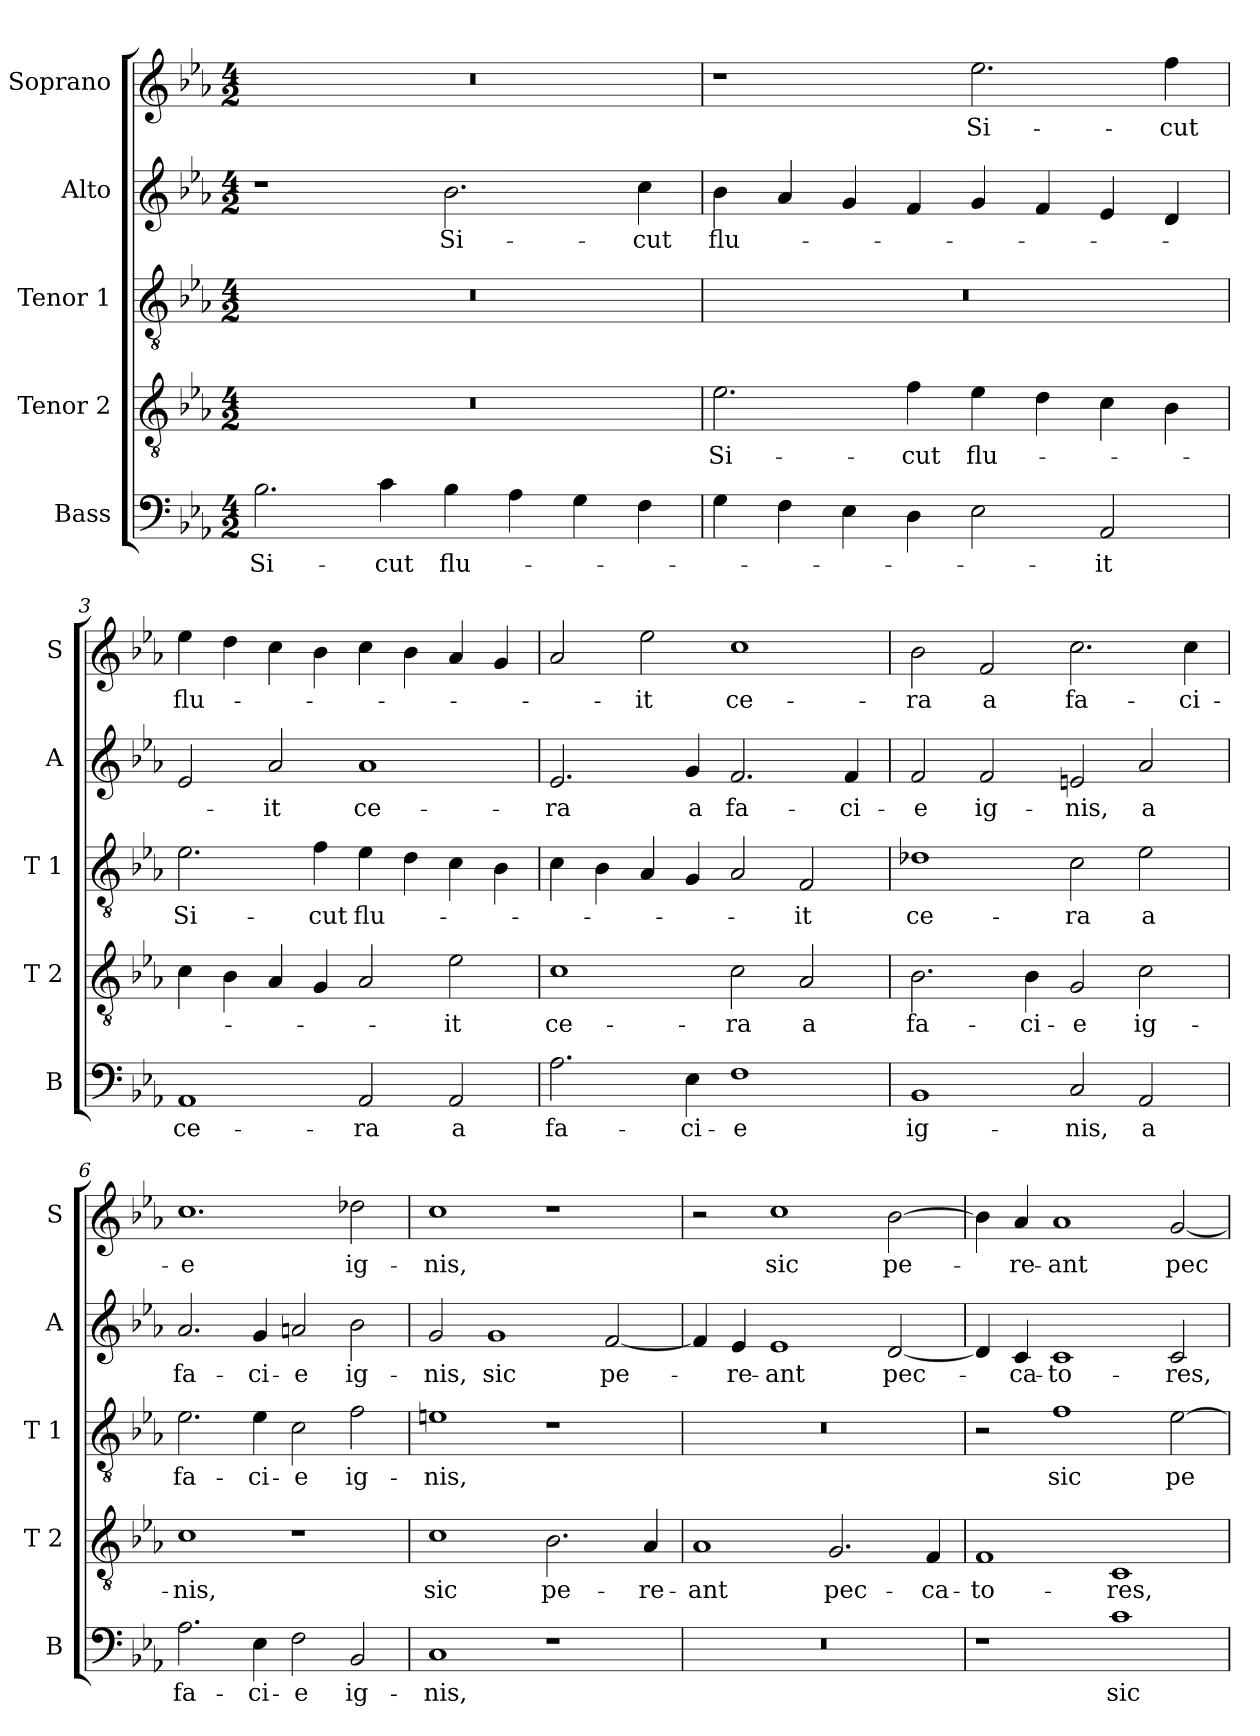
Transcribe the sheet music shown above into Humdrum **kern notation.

**kern	**text	**kern	**text	**kern	**text	**kern	**text	**kern	**text
*part5	*part5	*part4	*part4	*part3	*part3	*part2	*part2	*part1	*part1
*staff5	*staff5	*staff4	*staff4	*staff3	*staff3	*staff2	*staff2	*staff1	*staff1
*I"Bass	*	*I"Tenor 2	*	*I"Tenor 1	*	*I"Alto	*	*I"Soprano	*
*I'B	*	*I'T 2	*	*I'T 1	*	*I'A	*	*I'S	*
*clefF4	*	*clefGv2	*	*clefGv2	*	*clefG2	*	*clefG2	*
*k[b-e-a-]	*	*k[b-e-a-]	*	*k[b-e-a-]	*	*k[b-e-a-]	*	*k[b-e-a-]	*
*E-:	*	*E-:	*	*E-:	*	*E-:	*	*E-:	*
*M4/2	*	*M4/2	*	*M4/2	*	*M4/2	*	*M4/2	*
=1	=1	=1	=1	=1	=1	=1	=1	=1	=1
!	!LO:LY:b	!	!	!	!	!	!	!	!
2.B-\	Si-	0r	.	0r	.	1r	.	0r	.
!	!LO:LY:b	!	!	!	!	!	!	!	!
4c\	-cut	.	.	.	.	.	.	.	.
!	!LO:LY:b	!	!	!	!	!	!LO:LY:b	!	!
4B-\	flu-	.	.	.	.	2.b-\	Si-	.	.
4A-\	.	.	.	.	.	.	.	.	.
4G\	.	.	.	.	.	.	.	.	.
!	!	!	!	!	!	!	!LO:LY:b	!	!
4F\	.	.	.	.	.	4cc\	-cut	.	.
=2	=2	=2	=2	=2	=2	=2	=2	=2	=2
!	!	!	!LO:LY:b	!	!	!	!LO:LY:b	!	!
4G\	.	2.e-\	Si-	0r	.	4b-\	flu-	1r	.
4F\	.	.	.	.	.	4a-/	.	.	.
4E-\	.	.	.	.	.	4g/	.	.	.
!	!	!	!LO:LY:b	!	!	!	!	!	!
4D\	.	4f\	-cut	.	.	4f/	.	.	.
!	!	!	!LO:LY:b	!	!	!	!	!	!LO:LY:b
2E-\	.	4e-\	flu-	.	.	4g/	.	2.ee-\	Si-
.	.	4d\	.	.	.	4f/	.	.	.
!	!LO:LY:b	!	!	!	!	!	!	!	!
2AA-/	-it	4c\	.	.	.	4e-/	.	.	.
!	!	!	!	!	!	!	!	!	!LO:LY:b
.	.	4B-\	.	.	.	4d/	.	4ff\	-cut
=3	=3	=3	=3	=3	=3	=3	=3	=3	=3
!	!LO:LY:b	!	!	!	!LO:LY:b	!	!	!	!LO:LY:b
1AA-	ce-	4c\	.	2.e-\	Si-	2e-/	.	4ee-\	flu-
.	.	4B-\	.	.	.	.	.	4dd\	.
!	!	!	!	!	!	!	!LO:LY:b	!	!
.	.	4A-/	.	.	.	2a-/	-it	4cc\	.
!	!	!	!	!	!LO:LY:b	!	!	!	!
.	.	4G/	.	4f\	-cut	.	.	4b-\	.
!	!LO:LY:b	!	!	!	!LO:LY:b	!	!LO:LY:b	!	!
2AA-/	-ra	2A-/	.	4e-\	flu-	1a-	ce-	4cc\	.
.	.	.	.	4d\	.	.	.	4b-\	.
!	!LO:LY:b	!	!LO:LY:b	!	!	!	!	!	!
2AA-/	a	2e-\	-it	4c\	.	.	.	4a-/	.
.	.	.	.	4B-\	.	.	.	4g/	.
=4	=4	=4	=4	=4	=4	=4	=4	=4	=4
!	!LO:LY:b	!	!LO:LY:b	!	!	!	!LO:LY:b	!	!
2.A-\	fa-	1c	ce-	4c\	.	2.e-/	-ra	2a-/	.
.	.	.	.	4B-\	.	.	.	.	.
!	!	!	!	!	!	!	!	!	!LO:LY:b
.	.	.	.	4A-/	.	.	.	2ee-\	-it
!	!LO:LY:b	!	!	!	!	!	!LO:LY:b	!	!
4E-\	-ci-	.	.	4G/	.	4g/	a	.	.
!	!LO:LY:b	!	!LO:LY:b	!	!	!	!LO:LY:b	!	!LO:LY:b
1F	-e	2c\	-ra	2A-/	.	2.f/	fa-	1cc	ce-
!	!	!	!LO:LY:b	!	!LO:LY:b	!	!	!	!
.	.	2A-/	a	2F/	-it	.	.	.	.
!	!	!	!	!	!	!	!LO:LY:b	!	!
.	.	.	.	.	.	4f/	-ci-	.	.
!!LO:LB:g=z
=5	=5	=5	=5	=5	=5	=5	=5	=5	=5
!	!LO:LY:b	!	!LO:LY:b	!	!LO:LY:b	!	!LO:LY:b	!	!LO:LY:b
1BB-	ig-	2.B-\	fa-	1d-X	ce-	2f/	-e	2b-\	-ra
!	!	!	!	!	!	!	!LO:LY:b	!	!LO:LY:b
.	.	.	.	.	.	2f/	ig-	2f/	a
!	!	!	!LO:LY:b	!	!	!	!	!	!
.	.	4B-\	-ci-	.	.	.	.	.	.
!	!LO:LY:b	!	!LO:LY:b	!	!LO:LY:b	!	!LO:LY:b	!	!LO:LY:b
2C/	-nis,	2G/	-e	2c\	-ra	2en/	-nis,	2.cc\	fa-
!	!LO:LY:b	!	!LO:LY:b	!	!LO:LY:b	!	!LO:LY:b	!	!
2AA-/	a	2c\	ig-	2e-\	a	2a-/	a	.	.
!	!	!	!	!	!	!	!	!	!LO:LY:b
.	.	.	.	.	.	.	.	4cc\	-ci-
=6	=6	=6	=6	=6	=6	=6	=6	=6	=6
!	!LO:LY:b	!	!LO:LY:b	!	!LO:LY:b	!	!LO:LY:b	!	!LO:LY:b
2.A-\	fa-	1c	-nis,	2.e-\	fa-	2.a-/	fa-	1.cc	-e
!	!LO:LY:b	!	!	!	!LO:LY:b	!	!LO:LY:b	!	!
4E-\	-ci-	.	.	4e-\	-ci-	4g/	-ci-	.	.
!	!LO:LY:b	!	!	!	!LO:LY:b	!	!LO:LY:b	!	!
2F\	-e	1r	.	2c\	-e	2an/	-e	.	.
!	!LO:LY:b	!	!	!	!LO:LY:b	!	!LO:LY:b	!	!LO:LY:b
2BB-/	ig-	.	.	2f\	ig-	2b-\	ig-	2dd-X\	ig-
=7	=7	=7	=7	=7	=7	=7	=7	=7	=7
!	!LO:LY:b	!	!LO:LY:b	!	!LO:LY:b	!	!LO:LY:b	!	!LO:LY:b
1C	-nis,	1c	sic	1en	-nis,	2g/	-nis,	1cc	-nis,
!	!	!	!	!	!	!	!LO:LY:b	!	!
.	.	.	.	.	.	1g	sic	.	.
!	!	!	!LO:LY:b	!	!	!	!	!	!
1r	.	2.B-\	pe-	1r	.	.	.	1r	.
!	!	!	!	!	!	!	!LO:LY:b	!	!
.	.	.	.	.	.	[2f/	pe-	.	.
!	!	!	!LO:LY:b	!	!	!	!	!	!
.	.	4A-/	-re-	.	.	.	.	.	.
=8	=8	=8	=8	=8	=8	=8	=8	=8	=8
!	!	!	!LO:LY:b	!	!	!	!	!	!
0r	.	1A-	-ant	0r	.	4f/]	.	2r	.
!	!	!	!	!	!	!	!LO:LY:b	!	!
.	.	.	.	.	.	4e-/	-re-	.	.
!	!	!	!	!	!	!	!LO:LY:b	!	!LO:LY:b
.	.	.	.	.	.	1e-	-ant	1cc	sic
!	!	!	!LO:LY:b	!	!	!	!	!	!
.	.	2.G/	pec-	.	.	.	.	.	.
!	!	!	!	!	!	!	!LO:LY:b	!	!LO:LY:b
.	.	.	.	.	.	[2d/	pec-	[2b-\	pe-
!	!	!	!LO:LY:b	!	!	!	!	!	!
.	.	4F/	-ca-	.	.	.	.	.	.
!!LO:PB:g=z
=9	=9	=9	=9	=9	=9	=9	=9	=9	=9
!	!	!	!LO:LY:b	!	!	!	!	!	!
1r	.	1F	-to-	2r	.	4d/]	.	4b-\]	.
!	!	!	!	!	!	!	!LO:LY:b	!	!LO:LY:b
.	.	.	.	.	.	4c/	-ca-	4a-/	-re-
!	!	!	!	!	!LO:LY:b	!	!LO:LY:b	!	!LO:LY:b
.	.	.	.	1f	sic	1c	-to-	1a-	-ant
!	!LO:LY:b	!	!LO:LY:b	!	!	!	!	!	!
1c	sic	1C	-res,	.	.	.	.	.	.
!	!	!	!	!	!LO:LY:b	!	!LO:LY:b	!	!LO:LY:b
.	.	.	.	[2e-\	pe-	2c/	-res,	[2g/	pec-
=	=	=	=	=	=	=	=	=	=
*-	*-	*-	*-	*-	*-	*-	*-	*-	*-
